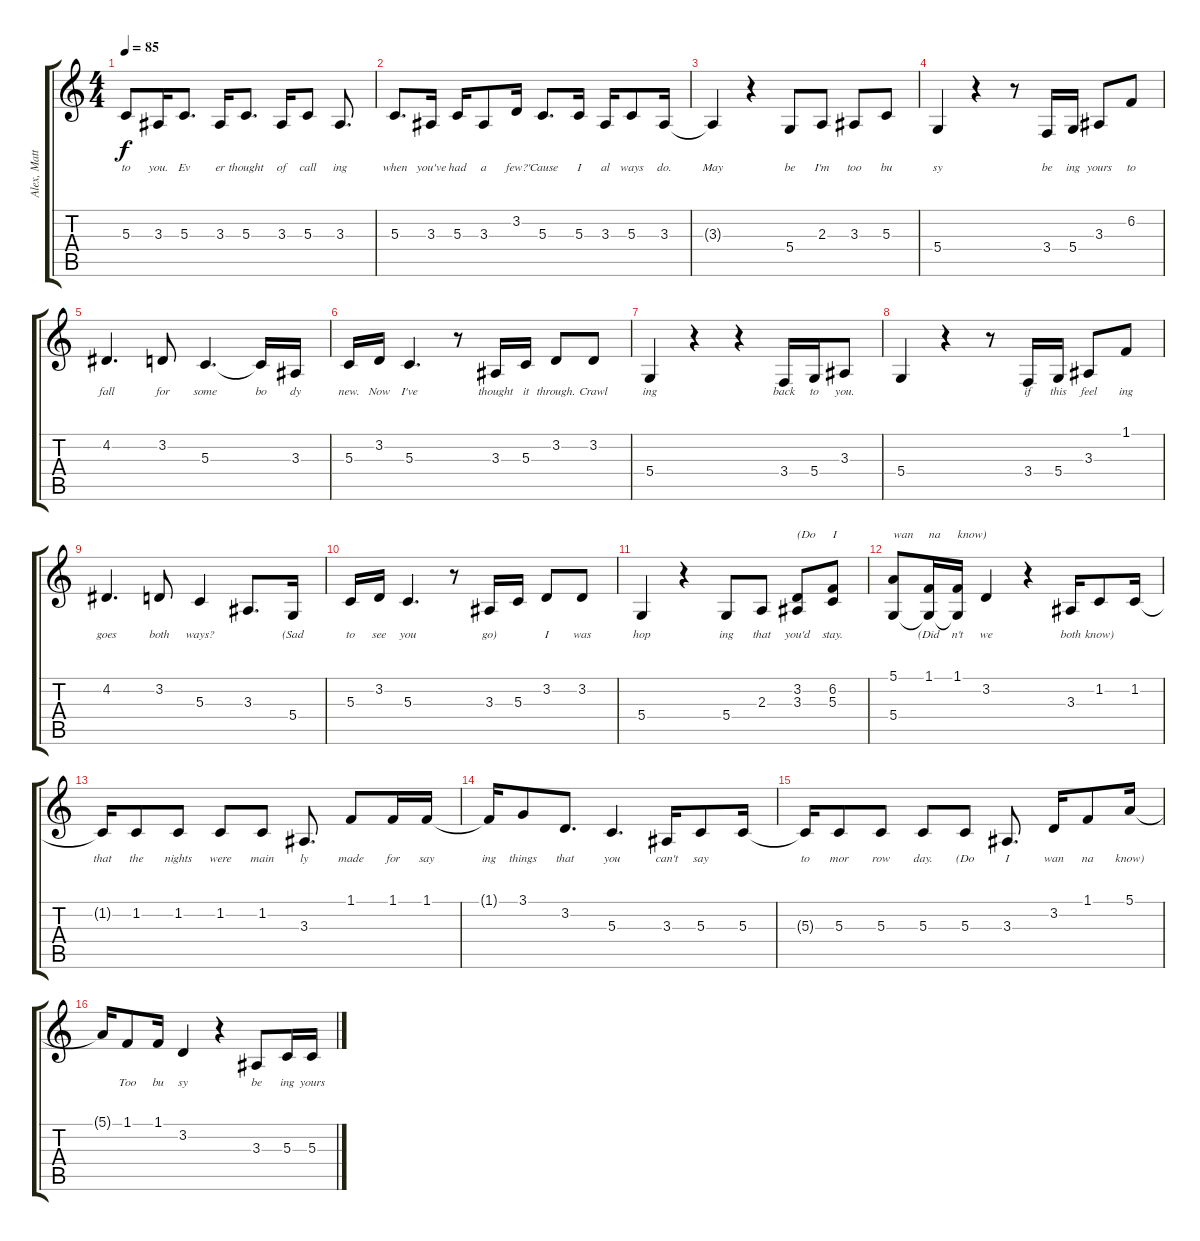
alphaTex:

\track ("Alex, Matt & Nick - Vocals" "Alex, Matt") {instrument lead6voice}
\staff {score tabs}
\tuning (E4 B3 G3 D3 A2 E2) {hide}
\ts (4 4)
\tempo 85
\clef g2
\ks c
5.3{t}.8{lyrics (0 "to") lyrics (1 "") lyrics (2 "") lyrics (3 "") lyrics (4 "") dy f} 3.3.16{lyrics (0 "you.") lyrics (1 "") lyrics (2 "") lyrics (3 "") lyrics (4 "")} 5.3.8{d lyrics (0 "Ev") lyrics (1 "") lyrics (2 "") lyrics (3 "") lyrics (4 "")} 3.3.16{lyrics (0 "er") lyrics (1 "") lyrics (2 "") lyrics (3 "") lyrics (4 "")} 5.3.8{d lyrics (0 "thought") lyrics (1 "") lyrics (2 "") lyrics (3 "") lyrics (4 "")} 3.3.16{lyrics (0 "of") lyrics (1 "") lyrics (2 "") lyrics (3 "") lyrics (4 "")} 5.3.8{lyrics (0 "call") lyrics (1 "") lyrics (2 "") lyrics (3 "") lyrics (4 "")} 3.3.8{d lyrics (0 "ing") lyrics (1 "") lyrics (2 "") lyrics (3 "") lyrics (4 "")} |
5.3.8{d lyrics (0 "when") lyrics (1 "") lyrics (2 "") lyrics (3 "") lyrics (4 "")} 3.3.16{lyrics (0 "you've") lyrics (1 "") lyrics (2 "") lyrics (3 "") lyrics (4 "")} 5.3.16{lyrics (0 "had") lyrics (1 "") lyrics (2 "") lyrics (3 "") lyrics (4 "")} 3.3.8{lyrics (0 "a") lyrics (1 "") lyrics (2 "") lyrics (3 "") lyrics (4 "")} 3.2.16{lyrics (0 "few?") lyrics (1 "") lyrics (2 "") lyrics (3 "") lyrics (4 "")} 5.3.8{d lyrics (0 "'Cause") lyrics (1 "") lyrics (2 "") lyrics (3 "") lyrics (4 "")} 5.3.16{lyrics (0 "I") lyrics (1 "") lyrics (2 "") lyrics (3 "") lyrics (4 "")} 3.3.16{lyrics (0 "al") lyrics (1 "") lyrics (2 "") lyrics (3 "") lyrics (4 "")} 5.3.8{lyrics (0 "ways") lyrics (1 "") lyrics (2 "") lyrics (3 "") lyrics (4 "")} 3.3.16{lyrics (0 "do.") lyrics (1 "") lyrics (2 "") lyrics (3 "") lyrics (4 "")} |
3.3{t}.4{lyrics (0 "May") lyrics (1 "") lyrics (2 "") lyrics (3 "") lyrics (4 "")} r.4 5.4.8{lyrics (0 "be") lyrics (1 "") lyrics (2 "") lyrics (3 "") lyrics (4 "")} 2.3.8{lyrics (0 "I'm") lyrics (1 "") lyrics (2 "") lyrics (3 "") lyrics (4 "")} 3.3.8{lyrics (0 "too") lyrics (1 "") lyrics (2 "") lyrics (3 "") lyrics (4 "")} 5.3.8{lyrics (0 "bu") lyrics (1 "") lyrics (2 "") lyrics (3 "") lyrics (4 "")} |
5.4.4{lyrics (0 "sy") lyrics (1 "") lyrics (2 "") lyrics (3 "") lyrics (4 "")} r.4 r.8 3.4.16{lyrics (0 "be") lyrics (1 "") lyrics (2 "") lyrics (3 "") lyrics (4 "")} 5.4.16{lyrics (0 "ing") lyrics (1 "") lyrics (2 "") lyrics (3 "") lyrics (4 "")} 3.3.8{lyrics (0 "yours") lyrics (1 "") lyrics (2 "") lyrics (3 "") lyrics (4 "")} 6.2.8{lyrics (0 "to") lyrics (1 "") lyrics (2 "") lyrics (3 "") lyrics (4 "")} |
4.2.4{d lyrics (0 "fall") lyrics (1 "") lyrics (2 "") lyrics (3 "") lyrics (4 "")} 3.2.8{lyrics (0 "for") lyrics (1 "") lyrics (2 "") lyrics (3 "") lyrics (4 "")} 5.3.4{d lyrics (0 "some") lyrics (1 "") lyrics (2 "") lyrics (3 "") lyrics (4 "")} 5.3{t}.16{lyrics (0 "bo") lyrics (1 "") lyrics (2 "") lyrics (3 "") lyrics (4 "")} 3.3.16{lyrics (0 "dy") lyrics (1 "") lyrics (2 "") lyrics (3 "") lyrics (4 "")} |
5.3.16{lyrics (0 "new.") lyrics (1 "") lyrics (2 "") lyrics (3 "") lyrics (4 "")} 3.2.16{lyrics (0 "Now") lyrics (1 "") lyrics (2 "") lyrics (3 "") lyrics (4 "")} 5.3.4{d lyrics (0 "I've") lyrics (1 "") lyrics (2 "") lyrics (3 "") lyrics (4 "")} r.8 3.3.16{lyrics (0 "thought") lyrics (1 "") lyrics (2 "") lyrics (3 "") lyrics (4 "")} 5.3.16{lyrics (0 "it") lyrics (1 "") lyrics (2 "") lyrics (3 "") lyrics (4 "")} 3.2.8{lyrics (0 "through.") lyrics (1 "") lyrics (2 "") lyrics (3 "") lyrics (4 "")} 3.2.8{lyrics (0 "Crawl") lyrics (1 "") lyrics (2 "") lyrics (3 "") lyrics (4 "")} |
5.4.4{lyrics (0 "ing") lyrics (1 "") lyrics (2 "") lyrics (3 "") lyrics (4 "")} r.4 r.4 3.4.16{lyrics (0 "back") lyrics (1 "") lyrics (2 "") lyrics (3 "") lyrics (4 "")} 5.4.16{lyrics (0 "to") lyrics (1 "") lyrics (2 "") lyrics (3 "") lyrics (4 "")} 3.3.8{lyrics (0 "you.") lyrics (1 "") lyrics (2 "") lyrics (3 "") lyrics (4 "")} |
5.4.4{lyrics (0 "") lyrics (1 "") lyrics (2 "") lyrics (3 "") lyrics (4 "")} r.4 r.8 3.4.16{lyrics (0 "if") lyrics (1 "") lyrics (2 "") lyrics (3 "") lyrics (4 "")} 5.4.16{lyrics (0 "this") lyrics (1 "") lyrics (2 "") lyrics (3 "") lyrics (4 "")} 3.3.8{lyrics (0 "feel") lyrics (1 "") lyrics (2 "") lyrics (3 "") lyrics (4 "")} 1.1.8{lyrics (0 "ing") lyrics (1 "") lyrics (2 "") lyrics (3 "") lyrics (4 "")} |
4.2.4{d lyrics (0 "goes") lyrics (1 "") lyrics (2 "") lyrics (3 "") lyrics (4 "")} 3.2.8{lyrics (0 "both") lyrics (1 "") lyrics (2 "") lyrics (3 "") lyrics (4 "")} 5.3.4{lyrics (0 "ways?") lyrics (1 "") lyrics (2 "") lyrics (3 "") lyrics (4 "")} 3.3.8{d lyrics (0 "") lyrics (1 "") lyrics (2 "") lyrics (3 "") lyrics (4 "")} 5.4.16{lyrics (0 "(Sad") lyrics (1 "") lyrics (2 "") lyrics (3 "") lyrics (4 "")} |
5.3.16{lyrics (0 "to") lyrics (1 "") lyrics (2 "") lyrics (3 "") lyrics (4 "")} 3.2.16{lyrics (0 "see") lyrics (1 "") lyrics (2 "") lyrics (3 "") lyrics (4 "")} 5.3.4{d lyrics (0 "you") lyrics (1 "") lyrics (2 "") lyrics (3 "") lyrics (4 "")} r.8 3.3.16{lyrics (0 "go)") lyrics (1 "") lyrics (2 "") lyrics (3 "") lyrics (4 "")} 5.3.16{lyrics (0 "") lyrics (1 "") lyrics (2 "") lyrics (3 "") lyrics (4 "")} 3.2.8{lyrics (0 "I") lyrics (1 "") lyrics (2 "") lyrics (3 "") lyrics (4 "")} 3.2.8{lyrics (0 "was") lyrics (1 "") lyrics (2 "") lyrics (3 "") lyrics (4 "")} |
5.4.4{lyrics (0 "hop") lyrics (1 "") lyrics (2 "") lyrics (3 "") lyrics (4 "")} r.4 5.4.8{lyrics (0 "ing") lyrics (1 "") lyrics (2 "") lyrics (3 "") lyrics (4 "")} 2.3.8{lyrics (0 "that") lyrics (1 "") lyrics (2 "") lyrics (3 "") lyrics (4 "")} (3.2 3.3).8{txt "(Do" lyrics (0 "you'd") lyrics (1 "") lyrics (2 "") lyrics (3 "") lyrics (4 "")} (6.2 5.3).8{txt "I" lyrics (0 "stay.") lyrics (1 "") lyrics (2 "") lyrics (3 "") lyrics (4 "")} |
(5.1 5.4).8{txt "wan" lyrics (0 "") lyrics (1 "") lyrics (2 "") lyrics (3 "") lyrics (4 "")} (1.1 5.4{t}).16{txt "na" lyrics (0 "(Did") lyrics (1 "") lyrics (2 "") lyrics (3 "") lyrics (4 "")} (1.1 5.4{t}).16{txt "know)" lyrics (0 "n't") lyrics (1 "") lyrics (2 "") lyrics (3 "") lyrics (4 "")} 3.2.4{lyrics (0 "we") lyrics (1 "") lyrics (2 "") lyrics (3 "") lyrics (4 "")} r.4 3.3.16{lyrics (0 "both") lyrics (1 "") lyrics (2 "") lyrics (3 "") lyrics (4 "")} 1.2.8{lyrics (0 "know)") lyrics (1 "") lyrics (2 "") lyrics (3 "") lyrics (4 "")} 1.2.16{lyrics (0 "") lyrics (1 "") lyrics (2 "") lyrics (3 "") lyrics (4 "")} |
1.2{t}.16{lyrics (0 "that") lyrics (1 "") lyrics (2 "") lyrics (3 "") lyrics (4 "")} 1.2.8{lyrics (0 "the") lyrics (1 "") lyrics (2 "") lyrics (3 "") lyrics (4 "")} 1.2.8{lyrics (0 "nights") lyrics (1 "") lyrics (2 "") lyrics (3 "") lyrics (4 "")} 1.2.8{lyrics (0 "were") lyrics (1 "") lyrics (2 "") lyrics (3 "") lyrics (4 "")} 1.2.8{lyrics (0 "main") lyrics (1 "") lyrics (2 "") lyrics (3 "") lyrics (4 "")} 3.3.8{d lyrics (0 "ly") lyrics (1 "") lyrics (2 "") lyrics (3 "") lyrics (4 "")} 1.1.8{lyrics (0 "made") lyrics (1 "") lyrics (2 "") lyrics (3 "") lyrics (4 "")} 1.1.16{lyrics (0 "for") lyrics (1 "") lyrics (2 "") lyrics (3 "") lyrics (4 "")} 1.1.16{lyrics (0 "say") lyrics (1 "") lyrics (2 "") lyrics (3 "") lyrics (4 "")} |
1.1{t}.16{lyrics (0 "ing") lyrics (1 "") lyrics (2 "") lyrics (3 "") lyrics (4 "")} 3.1.8{lyrics (0 "things") lyrics (1 "") lyrics (2 "") lyrics (3 "") lyrics (4 "")} 3.2.8{d lyrics (0 "that") lyrics (1 "") lyrics (2 "") lyrics (3 "") lyrics (4 "")} 5.3.4{d lyrics (0 "you") lyrics (1 "") lyrics (2 "") lyrics (3 "") lyrics (4 "")} 3.3.16{lyrics (0 "can't") lyrics (1 "") lyrics (2 "") lyrics (3 "") lyrics (4 "")} 5.3.8{lyrics (0 "say") lyrics (1 "") lyrics (2 "") lyrics (3 "") lyrics (4 "")} 5.3.16{lyrics (0 "") lyrics (1 "") lyrics (2 "") lyrics (3 "") lyrics (4 "")} |
5.3{t}.16{lyrics (0 "to") lyrics (1 "") lyrics (2 "") lyrics (3 "") lyrics (4 "")} 5.3.8{lyrics (0 "mor") lyrics (1 "") lyrics (2 "") lyrics (3 "") lyrics (4 "")} 5.3.8{lyrics (0 "row") lyrics (1 "") lyrics (2 "") lyrics (3 "") lyrics (4 "")} 5.3.8{lyrics (0 "day.") lyrics (1 "") lyrics (2 "") lyrics (3 "") lyrics (4 "")} 5.3.8{lyrics (0 "(Do") lyrics (1 "") lyrics (2 "") lyrics (3 "") lyrics (4 "")} 3.3.8{d lyrics (0 "I") lyrics (1 "") lyrics (2 "") lyrics (3 "") lyrics (4 "")} 3.2.16{lyrics (0 "wan") lyrics (1 "") lyrics (2 "") lyrics (3 "") lyrics (4 "")} 1.1.8{lyrics (0 "na") lyrics (1 "") lyrics (2 "") lyrics (3 "") lyrics (4 "")} 5.1.16{lyrics (0 "know)") lyrics (1 "") lyrics (2 "") lyrics (3 "") lyrics (4 "")} |
5.1{t}.16{lyrics (0 "") lyrics (1 "") lyrics (2 "") lyrics (3 "") lyrics (4 "")} 1.1.8{lyrics (0 "Too") lyrics (1 "") lyrics (2 "") lyrics (3 "") lyrics (4 "")} 1.1.16{lyrics (0 "bu") lyrics (1 "") lyrics (2 "") lyrics (3 "") lyrics (4 "")} 3.2.4{lyrics (0 "sy") lyrics (1 "") lyrics (2 "") lyrics (3 "") lyrics (4 "")} r.4 3.3.8{lyrics (0 "be") lyrics (1 "") lyrics (2 "") lyrics (3 "") lyrics (4 "")} 5.3.16{lyrics (0 "ing") lyrics (1 "") lyrics (2 "") lyrics (3 "") lyrics (4 "")} 5.3.16{lyrics (0 "yours") lyrics (1 "") lyrics (2 "") lyrics (3 "") lyrics (4 "")}
